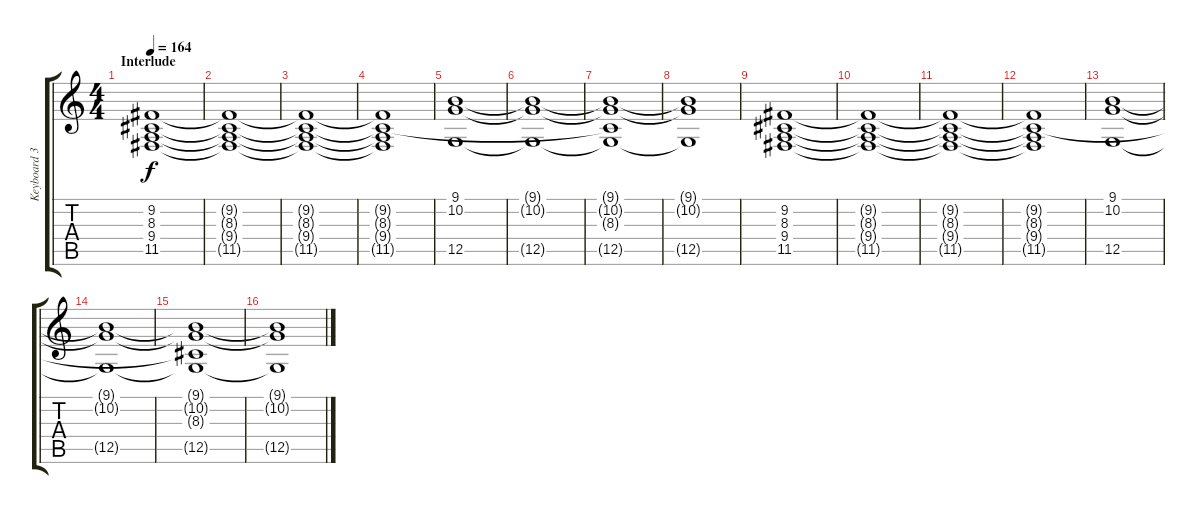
\track ("Keyboard 3/Tuomas" "Keyboard 3") {instrument synthstrings1}
\staff {score tabs}
\tuning (D4 A3 F3 C3 G2 D2) {hide}
\ts (4 4)
\section ("" "Interlude")
\tempo 164
\clef g2
\ks c
(9.2 8.3 9.4 11.5).1{dy f} |
(9.2{t} 8.3{t} 9.4{t} 11.5{t}).1 |
(9.2{t} 8.3{t} 9.4{t} 11.5{t}).1 |
(9.2{t} 8.3{t} 9.4{t} 11.5{t}).1 |
(9.1 10.2 12.5).1 |
(9.1{t} 10.2{t} 12.5{t}).1 |
(9.1{t} 10.2{t} 8.3{t} 12.5{t}).1 |
(9.1{t} 10.2{t} 12.5{t}).1 |
(9.2 8.3 9.4 11.5).1 |
(9.2{t} 8.3{t} 9.4{t} 11.5{t}).1 |
(9.2{t} 8.3{t} 9.4{t} 11.5{t}).1 |
(9.2{t} 8.3{t} 9.4{t} 11.5{t}).1 |
(9.1 10.2 12.5).1 |
(9.1{t} 10.2{t} 12.5{t}).1 |
(9.1{t} 10.2{t} 8.3{t} 12.5{t}).1 |
(9.1{t} 10.2{t} 12.5{t}).1
